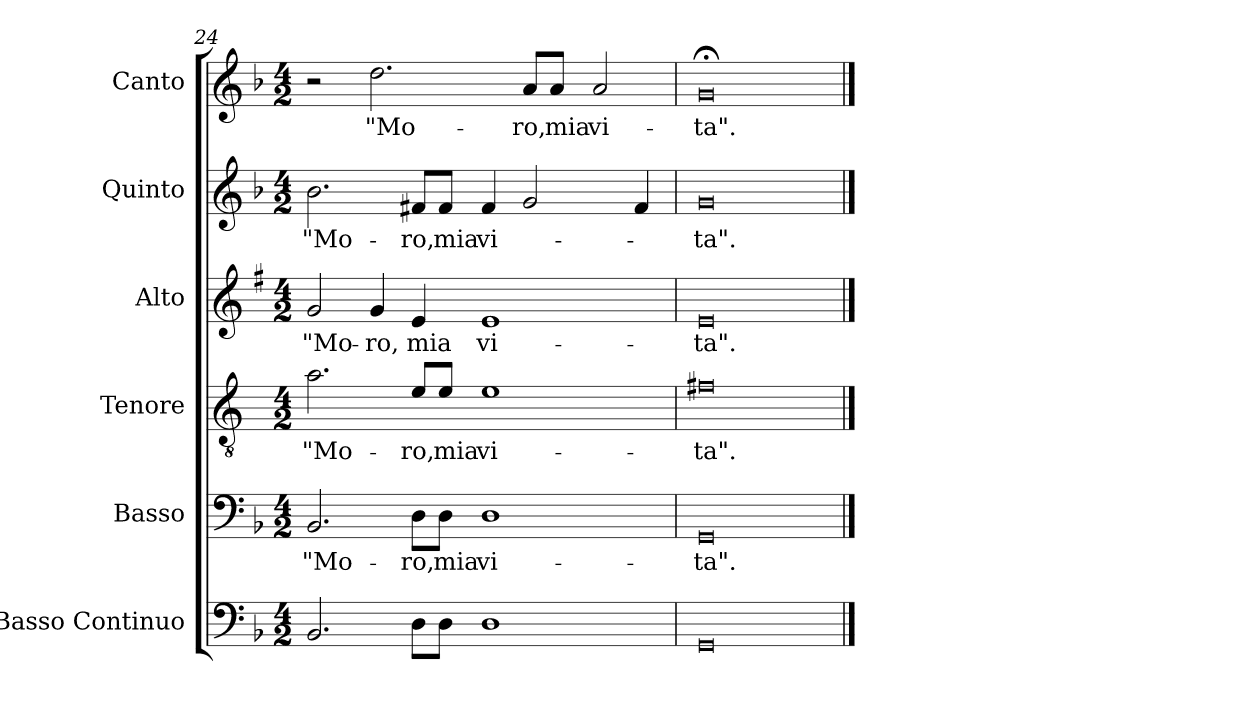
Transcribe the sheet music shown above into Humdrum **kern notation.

**kern	**kern	**text	**kern	**text	**kern	**text	**kern	**text	**kern	**text
*part6	*part5	*part5	*part4	*part4	*part3	*part3	*part2	*part2	*part1	*part1
*staff6	*staff5	*staff5	*staff4	*staff4	*staff3	*staff3	*staff2	*staff2	*staff1	*staff1
*I"Basso Continuo	*I"Basso	*	*I"Tenore	*	*I"Alto	*	*I"Quinto	*	*I"Canto	*
*I'BC	*I'B	*	*I'T	*	*I'A	*	*	*	*I'C	*
*clefF4	*clefF4	*	*clefGv2	*	*clefG2	*	*clefG2	*	*clefG2	*
*	*	*	*ITrd4c7	*	*ITrd1c2	*	*	*	*	*
*k[b-]	*k[b-]	*	*k[b-]	*	*k[b-]	*	*k[b-]	*	*k[b-]	*
*F:	*F:	*	*F:	*	*F:	*	*F:	*	*F:	*
*M4/2	*M4/2	*	*M4/2	*	*M4/2	*	*M4/2	*	*M4/2	*
=24	=24	=24	=24	=24	=24	=24	=24	=24	=24	=24
!	!	!LO:LY:b	!	!LO:LY:b	!	!LO:LY:b	!	!LO:LY:b	!	!
2.BB-/	2.BB-/	"Mo-	2.d\	"Mo-	2f/	"Mo-	2.b-\	"Mo-	2r	.
!	!	!	!	!	!	!LO:LY:b	!	!	!	!LO:LY:b
.	.	.	.	.	4f/	-ro,	.	.	2.dd\	"Mo-
!	!	!LO:LY:b	!	!LO:LY:b	!	!LO:LY:b	!	!LO:LY:b	!	!
8D\L	8D\L	-ro,	8A/L	-ro,	4d/	mia	8f#X/L	-ro,	.	.
!	!	!LO:LY:b	!	!LO:LY:b	!	!	!	!LO:LY:b	!	!
8D\J	8D\J	mia	8A/J	mia	.	.	8f#/J	mia	.	.
!	!	!LO:LY:b	!	!LO:LY:b	!	!LO:LY:b	!	!LO:LY:b	!	!
1D	1D	vi-	1A	vi-	1d	vi-	4f#/	vi-	.	.
!	!	!	!	!	!	!	!	!	!	!LO:LY:b
.	.	.	.	.	.	.	2g/	.	8a/L	-ro,
!	!	!	!	!	!	!	!	!	!	!LO:LY:b
.	.	.	.	.	.	.	.	.	8a/J	mia
!	!	!	!	!	!	!	!	!	!	!LO:LY:b
.	.	.	.	.	.	.	.	.	2a/	vi-
.	.	.	.	.	.	.	4f#/	.	.	.
=25	=25	=25	=25	=25	=25	=25	=25	=25	=25	=25
!	!	!LO:LY:b	!	!LO:LY:b	!	!LO:LY:b	!	!LO:LY:b	!	!LO:LY:b
0GG	0GG	-ta".	0Bn	-ta".	0d	-ta".	0g	-ta".	0g;<	-ta".
==	==	==	==	==	==	==	==	==	==	==
*-	*-	*-	*-	*-	*-	*-	*-	*-	*-	*-
